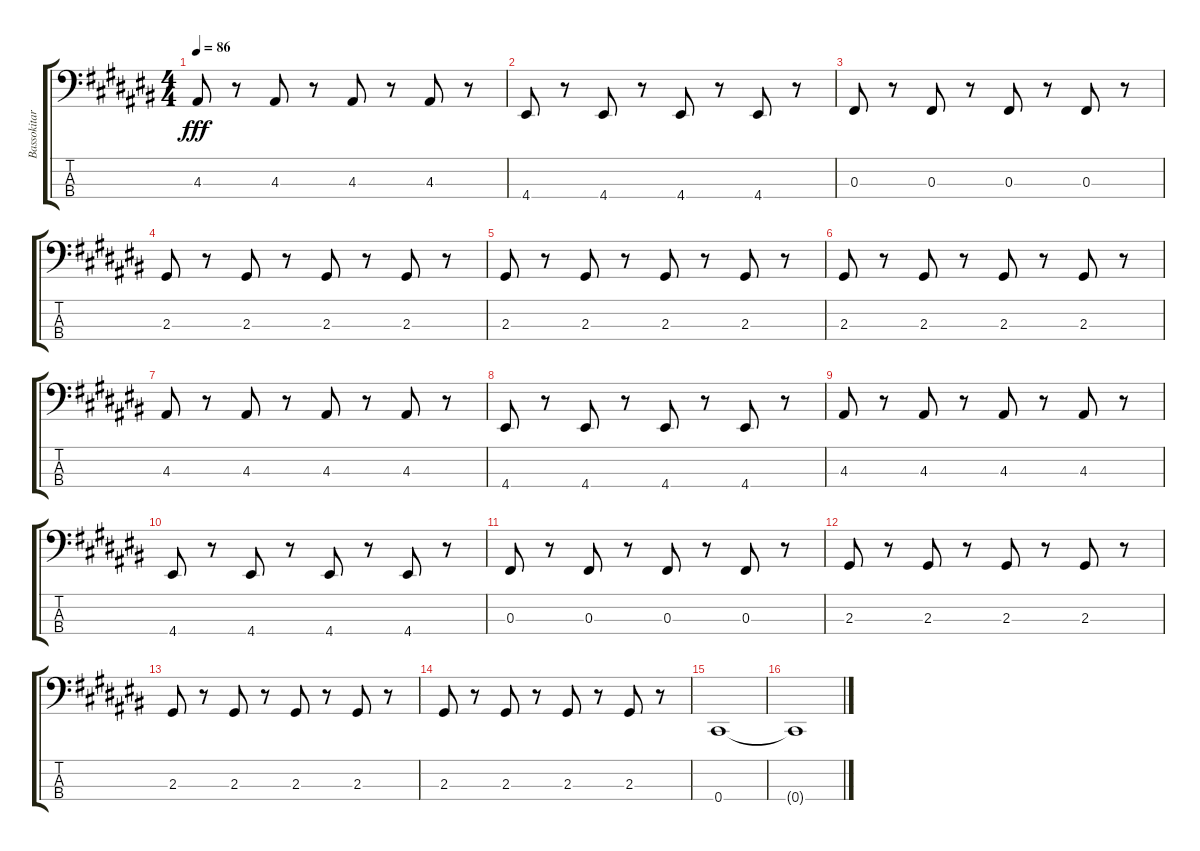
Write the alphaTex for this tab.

\track ("Bassokitara" "Bassokitar") {instrument slapbass1}
\staff {score tabs}
\tuning (E2 B1 Gb1 Db1) {hide}
\ts (4 4)
\tempo 86
\clef f4
\ks c#
4.3.8{dy fff} r.8 4.3.8 r.8 4.3.8 r.8 4.3.8 r.8 |
4.4.8 r.8 4.4.8 r.8 4.4.8 r.8 4.4.8 r.8 |
0.3.8 r.8 0.3.8 r.8 0.3.8 r.8 0.3.8 r.8 |
2.3.8 r.8 2.3.8 r.8 2.3.8 r.8 2.3.8 r.8 |
2.3.8 r.8 2.3.8 r.8 2.3.8 r.8 2.3.8 r.8 |
2.3.8 r.8 2.3.8 r.8 2.3.8 r.8 2.3.8 r.8 |
4.3.8 r.8 4.3.8 r.8 4.3.8 r.8 4.3.8 r.8 |
4.4.8 r.8 4.4.8 r.8 4.4.8 r.8 4.4.8 r.8 |
4.3.8 r.8 4.3.8 r.8 4.3.8 r.8 4.3.8 r.8 |
4.4.8 r.8 4.4.8 r.8 4.4.8 r.8 4.4.8 r.8 |
0.3.8 r.8 0.3.8 r.8 0.3.8 r.8 0.3.8 r.8 |
2.3.8 r.8 2.3.8 r.8 2.3.8 r.8 2.3.8 r.8 |
2.3.8 r.8 2.3.8 r.8 2.3.8 r.8 2.3.8 r.8 |
2.3.8 r.8 2.3.8 r.8 2.3.8 r.8 2.3.8 r.8 |
0.4.1 |
0.4{t}.1
